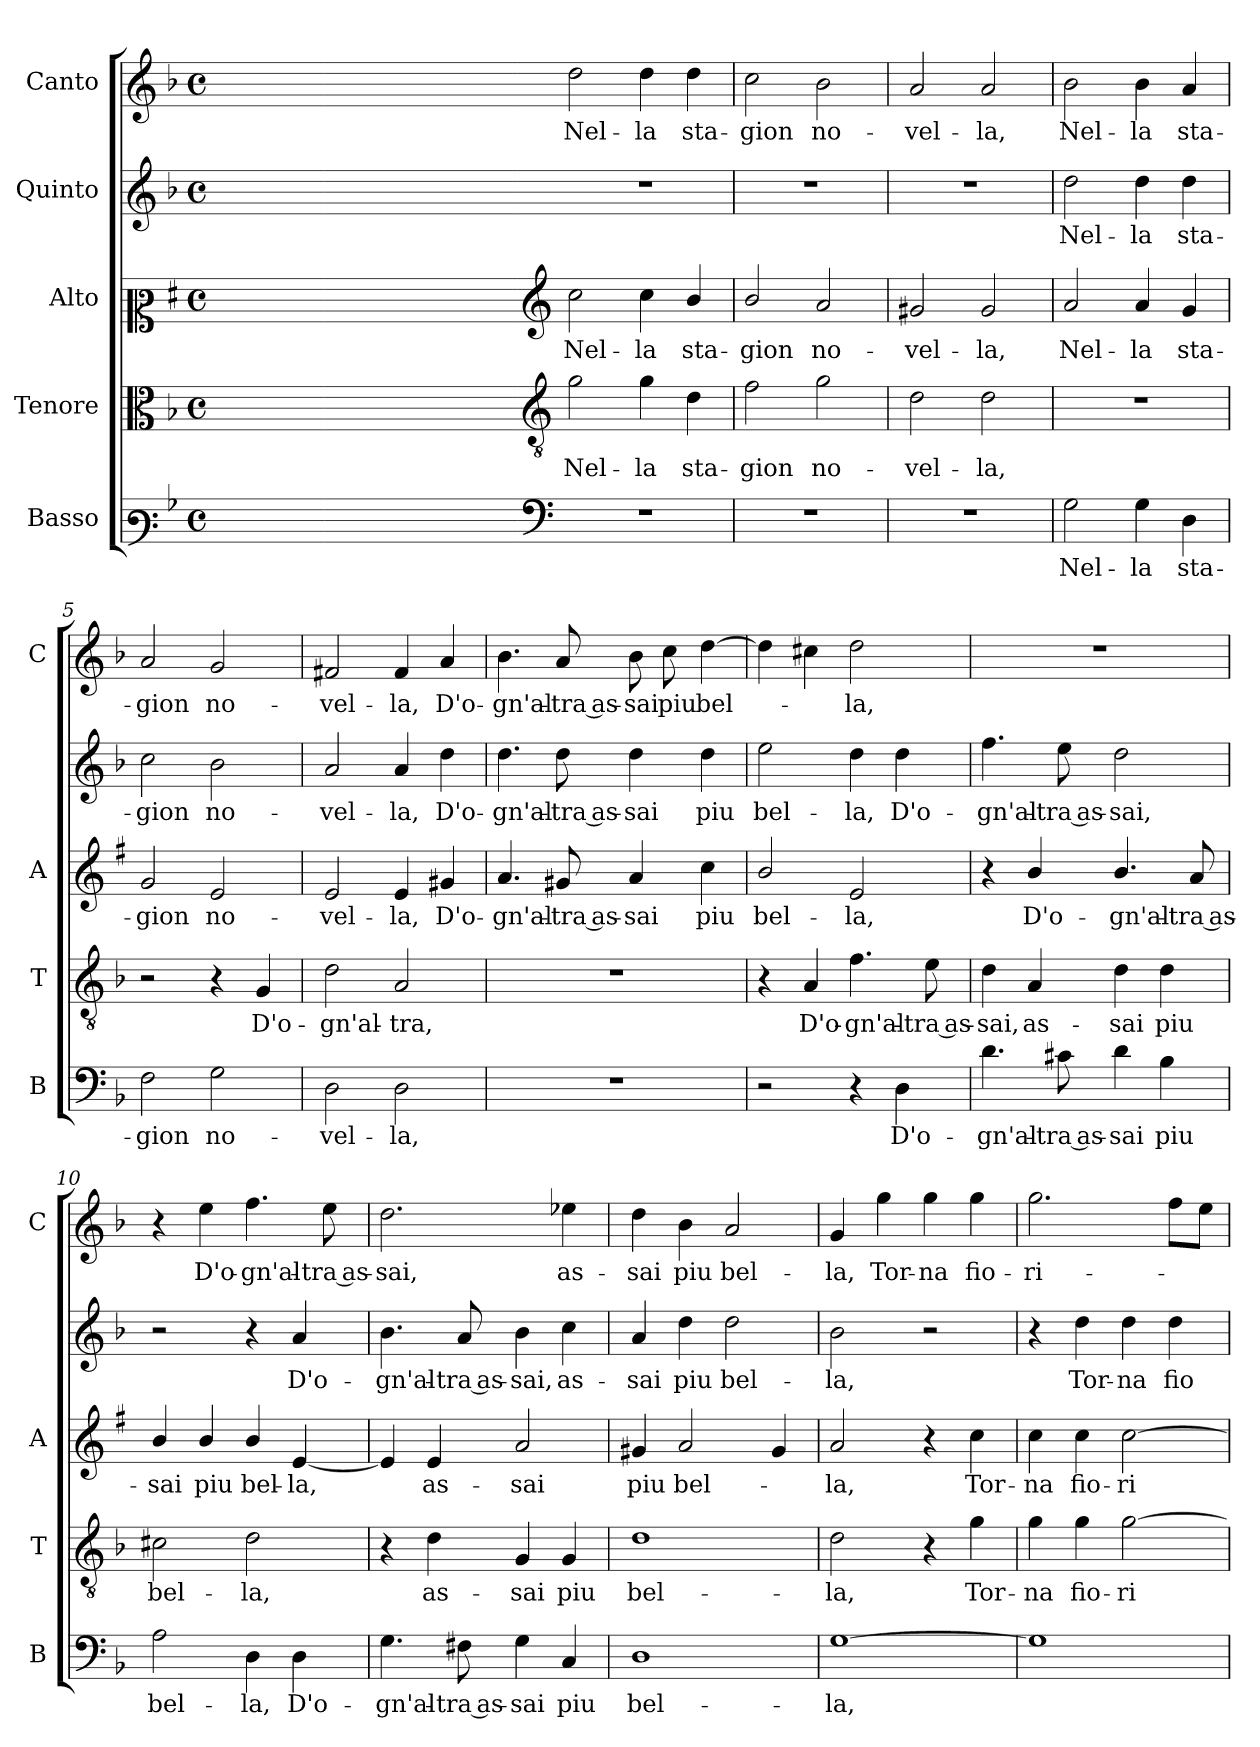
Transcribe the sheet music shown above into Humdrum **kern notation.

**kern	**text	**kern	**text	**kern	**text	**kern	**text	**kern	**text
*part5	*part5	*part4	*part4	*part3	*part3	*part2	*part2	*part1	*part1
*staff5	*staff5	*staff4	*staff4	*staff3	*staff3	*staff2	*staff2	*staff1	*staff1
*I"Basso	*	*I"Tenore	*	*I"Alto	*	*I"Quinto	*	*I"Canto	*
*I'B	*	*I'T	*	*I'A	*	*	*	*I'C	*
*clefF3	*	*clefC3	*	*clefC2	*	*clefG2	*	*clefG2	*
*	*	*	*	*ITrd1c2	*	*	*	*	*
*k[b-]	*	*k[b-]	*	*k[b-]	*	*k[b-]	*	*k[b-]	*
*F:	*	*F:	*	*F:	*	*F:	*	*F:	*
*M4/4	*	*M4/4	*	*M4/4	*	*M4/4	*	*M4/4	*
*met(c)	*	*met(c)	*	*met(c)	*	*met(c)	*	*met(c)	*
=	=	=	=	=	=	=	=	=	=
1ryy	.	1ryy	.	1ryy	.	1ryy	.	1ryy	.
=1X-	=1X-	=1X-	=1X-	=1X-	=1X-	=1X-	=1X-	=1X-	=1X-
4ryy	.	4ryy	.	4ryy	.	4ryy	.	4ryy	.
4ryy	.	4ryy	.	4ryy	.	4ryy	.	4ryy	.
4ryy	.	4ryy	.	4ryy	.	4ryy	.	4ryy	.
4ryy	.	4ryy	.	4ryy	.	4ryy	.	4ryy	.
=1-	=1-	=1-	=1-	=1-	=1-	=1-	=1-	=1-	=1-
*clefF4	*	*clefGv2	*	*clefG2	*	*	*	*	*
!	!	!	!LO:LY:b	!	!LO:LY:b	!	!	!	!LO:LY:b
1r	.	2g\	Nel-	2b-\	Nel-	1r	.	2dd\	Nel-
!	!	!	!LO:LY:b	!	!LO:LY:b	!	!	!	!LO:LY:b
.	.	4g\	-la	4b-\	-la	.	.	4dd\	-la
!	!	!	!LO:LY:b	!	!LO:LY:b	!	!	!	!LO:LY:b
.	.	4d\	sta-	4a/	sta-	.	.	4dd\	sta-
=2	=2	=2	=2	=2	=2	=2	=2	=2	=2
!	!	!	!LO:LY:b	!	!LO:LY:b	!	!	!	!LO:LY:b
1r	.	2f\	-gion	2a/	-gion	1r	.	2cc\	-gion
!	!	!	!LO:LY:b	!	!LO:LY:b	!	!	!	!LO:LY:b
.	.	2g\	no-	2g/	no-	.	.	2b-\	no-
=3	=3	=3	=3	=3	=3	=3	=3	=3	=3
!	!	!	!LO:LY:b	!	!LO:LY:b	!	!	!	!LO:LY:b
1r	.	2d\	-vel-	2f#X/	-vel-	1r	.	2a/	-vel-
!	!	!	!LO:LY:b	!	!LO:LY:b	!	!	!	!LO:LY:b
.	.	2d\	-la,	2f#/	-la,	.	.	2a/	-la,
=4	=4	=4	=4	=4	=4	=4	=4	=4	=4
!	!LO:LY:b	!	!	!	!LO:LY:b	!	!LO:LY:b	!	!LO:LY:b
2G\	Nel-	1r	.	2g/	Nel-	2dd\	Nel-	2b-\	Nel-
!	!LO:LY:b	!	!	!	!LO:LY:b	!	!LO:LY:b	!	!LO:LY:b
4G\	-la	.	.	4g/	-la	4dd\	-la	4b-\	-la
!	!LO:LY:b	!	!	!	!LO:LY:b	!	!LO:LY:b	!	!LO:LY:b
4D\	sta-	.	.	4f/	sta-	4dd\	sta-	4a/	sta-
=5	=5	=5	=5	=5	=5	=5	=5	=5	=5
!	!LO:LY:b	!	!	!	!LO:LY:b	!	!LO:LY:b	!	!LO:LY:b
2F\	-gion	2r	.	2f/	-gion	2cc\	-gion	2a/	-gion
!	!LO:LY:b	!	!	!	!LO:LY:b	!	!LO:LY:b	!	!LO:LY:b
2G\	no-	4r	.	2d/	no-	2b-\	no-	2g/	no-
!	!	!	!LO:LY:b	!	!	!	!	!	!
.	.	4G/	D'o-	.	.	.	.	.	.
=6	=6	=6	=6	=6	=6	=6	=6	=6	=6
!	!LO:LY:b	!	!LO:LY:b	!	!LO:LY:b	!	!LO:LY:b	!	!LO:LY:b
2D\	-vel-	2d\	-gn'al-	2d/	-vel-	2a/	-vel-	2f#X/	-vel-
!	!LO:LY:b	!	!LO:LY:b	!	!LO:LY:b	!	!LO:LY:b	!	!LO:LY:b
2D\	-la,	2A/	-tra,	4d/	-la,	4a/	-la,	4f#/	-la,
!	!	!	!	!	!LO:LY:b	!	!LO:LY:b	!	!LO:LY:b
.	.	.	.	4f#X/	D'o-	4dd\	D'o-	4a/	D'o-
!!LO:LB:g=z
=7	=7	=7	=7	=7	=7	=7	=7	=7	=7
!	!	!	!	!	!LO:LY:b	!	!LO:LY:b	!	!LO:LY:b
1r	.	1r	.	4.g/	-gn'al-	4.dd\	-gn'al-	4.b-\	-gn'al-
!	!	!	!	!	!LO:LY:b	!	!LO:LY:b	!	!LO:LY:b
.	.	.	.	8f#X/	-tra as-	8dd\	-tra as-	8a/	-tra as-
!	!	!	!	!	!LO:LY:b	!	!LO:LY:b	!	!LO:LY:b
.	.	.	.	4g/	-sai	4dd\	-sai	8b-\	-sai
!	!	!	!	!	!	!	!	!	!LO:LY:b
.	.	.	.	.	.	.	.	8cc\	piu
!	!	!	!	!	!LO:LY:b	!	!LO:LY:b	!	!LO:LY:b
.	.	.	.	4b-\	piu	4dd\	piu	[4dd\	bel-
=8	=8	=8	=8	=8	=8	=8	=8	=8	=8
!	!	!	!	!	!LO:LY:b	!	!LO:LY:b	!	!
2r	.	4r	.	2a/	bel-	2ee\	bel-	4dd\]	.
!	!	!	!LO:LY:b	!	!	!	!	!	!
.	.	4A/	D'o-	.	.	.	.	4cc#X\	.
!	!	!	!LO:LY:b	!	!LO:LY:b	!	!LO:LY:b	!	!LO:LY:b
4r	.	4.f\	-gn'al-	2d/	-la,	4dd\	-la,	2dd\	-la,
!	!LO:LY:b	!	!	!	!	!	!LO:LY:b	!	!
4D\	D'o-	.	.	.	.	4dd\	D'o-	.	.
!	!	!	!LO:LY:b	!	!	!	!	!	!
.	.	8e\	-tra as-	.	.	.	.	.	.
=9	=9	=9	=9	=9	=9	=9	=9	=9	=9
!	!LO:LY:b	!	!LO:LY:b	!	!	!	!LO:LY:b	!	!
4.d\	-gn'al-	4d\	-sai,	4r	.	4.ff\	-gn'al-	1r	.
!	!	!	!LO:LY:b	!	!LO:LY:b	!	!	!	!
.	.	4A/	as-	4a/	D'o-	.	.	.	.
!	!LO:LY:b	!	!	!	!	!	!LO:LY:b	!	!
8c#X\	-tra as-	.	.	.	.	8ee\	-tra as-	.	.
!	!LO:LY:b	!	!LO:LY:b	!	!LO:LY:b	!	!LO:LY:b	!	!
4d\	-sai	4d\	-sai	4.a/	-gn'al-	2dd\	-sai,	.	.
!	!LO:LY:b	!	!LO:LY:b	!	!	!	!	!	!
4B-\	piu	4d\	piu	.	.	.	.	.	.
!	!	!	!	!	!LO:LY:b	!	!	!	!
.	.	.	.	8g/	-tra as-	.	.	.	.
=10	=10	=10	=10	=10	=10	=10	=10	=10	=10
!	!LO:LY:b	!	!LO:LY:b	!	!LO:LY:b	!	!	!	!
2A\	bel-	2c#X\	bel-	4a/	-sai	2r	.	4r	.
!	!	!	!	!	!LO:LY:b	!	!	!	!LO:LY:b
.	.	.	.	4a/	piu	.	.	4ee\	D'o-
!	!LO:LY:b	!	!LO:LY:b	!	!LO:LY:b	!	!	!	!LO:LY:b
4D\	-la,	2d\	-la,	4a/	bel-	4r	.	4.ff\	-gn'al-
!	!LO:LY:b	!	!	!	!LO:LY:b	!	!LO:LY:b	!	!
4D\	D'o-	.	.	[4d/	-la,	4a/	D'o-	.	.
!	!	!	!	!	!	!	!	!	!LO:LY:b
.	.	.	.	.	.	.	.	8ee\	-tra as-
=11	=11	=11	=11	=11	=11	=11	=11	=11	=11
!	!LO:LY:b	!	!	!	!	!	!LO:LY:b	!	!LO:LY:b
4.G\	-gn'al-	4r	.	4d/]	.	4.b-\	-gn'al-	2.dd\	-sai,
!	!	!	!LO:LY:b	!	!LO:LY:b	!	!	!	!
.	.	4d\	as-	4d/	as-	.	.	.	.
!	!LO:LY:b	!	!	!	!	!	!LO:LY:b	!	!
8F#X\	-tra as-	.	.	.	.	8a/	-tra as-	.	.
!	!LO:LY:b	!	!LO:LY:b	!	!LO:LY:b	!	!LO:LY:b	!	!
4G\	-sai	4G/	-sai	2g/	-sai	4b-\	-sai,	.	.
!	!LO:LY:b	!	!LO:LY:b	!	!	!	!LO:LY:b	!	!LO:LY:b
4C/	piu	4G/	piu	.	.	4cc\	as-	4ee-X\	as-
=12	=12	=12	=12	=12	=12	=12	=12	=12	=12
!	!LO:LY:b	!	!LO:LY:b	!	!LO:LY:b	!	!LO:LY:b	!	!LO:LY:b
1D	bel-	1d	bel-	4f#X/	piu	4a/	-sai	4dd\	-sai
!	!	!	!	!	!LO:LY:b	!	!LO:LY:b	!	!LO:LY:b
.	.	.	.	2g/	bel-	4dd\	piu	4b-\	piu
!	!	!	!	!	!	!	!LO:LY:b	!	!LO:LY:b
.	.	.	.	.	.	2dd\	bel-	2a/	bel-
.	.	.	.	4f#/	.	.	.	.	.
!!LO:LB:g=z
=13	=13	=13	=13	=13	=13	=13	=13	=13	=13
!	!LO:LY:b	!	!LO:LY:b	!	!LO:LY:b	!	!LO:LY:b	!	!LO:LY:b
[1G	-la,	2d\	-la,	2g/	-la,	2b-\	-la,	4g/	-la,
!	!	!	!	!	!	!	!	!	!LO:LY:b
.	.	.	.	.	.	.	.	4gg\	Tor-
!	!	!	!	!	!	!	!	!	!LO:LY:b
.	.	4r	.	4r	.	2r	.	4gg\	-na
!	!	!	!LO:LY:b	!	!LO:LY:b	!	!	!	!LO:LY:b
.	.	4g\	Tor-	4b-\	Tor-	.	.	4gg\	fio-
=14	=14	=14	=14	=14	=14	=14	=14	=14	=14
!	!	!	!LO:LY:b	!	!LO:LY:b	!	!	!	!LO:LY:b
1G]	.	4g\	-na	4b-\	-na	4r	.	2.gg\	-ri-
!	!	!	!LO:LY:b	!	!LO:LY:b	!	!LO:LY:b	!	!
.	.	4g\	fio-	4b-\	fio-	4dd\	Tor-	.	.
!	!	!	!LO:LY:b	!	!LO:LY:b	!	!LO:LY:b	!	!
.	.	[2g\	-ri-	[2b-\	-ri-	4dd\	-na	.	.
!	!	!	!	!	!	!	!LO:LY:b	!	!
.	.	.	.	.	.	4dd\	fio-	8ff\L	.
.	.	.	.	.	.	.	.	8ee\J	.
=	=	=	=	=	=	=	=	=	=
*-	*-	*-	*-	*-	*-	*-	*-	*-	*-
